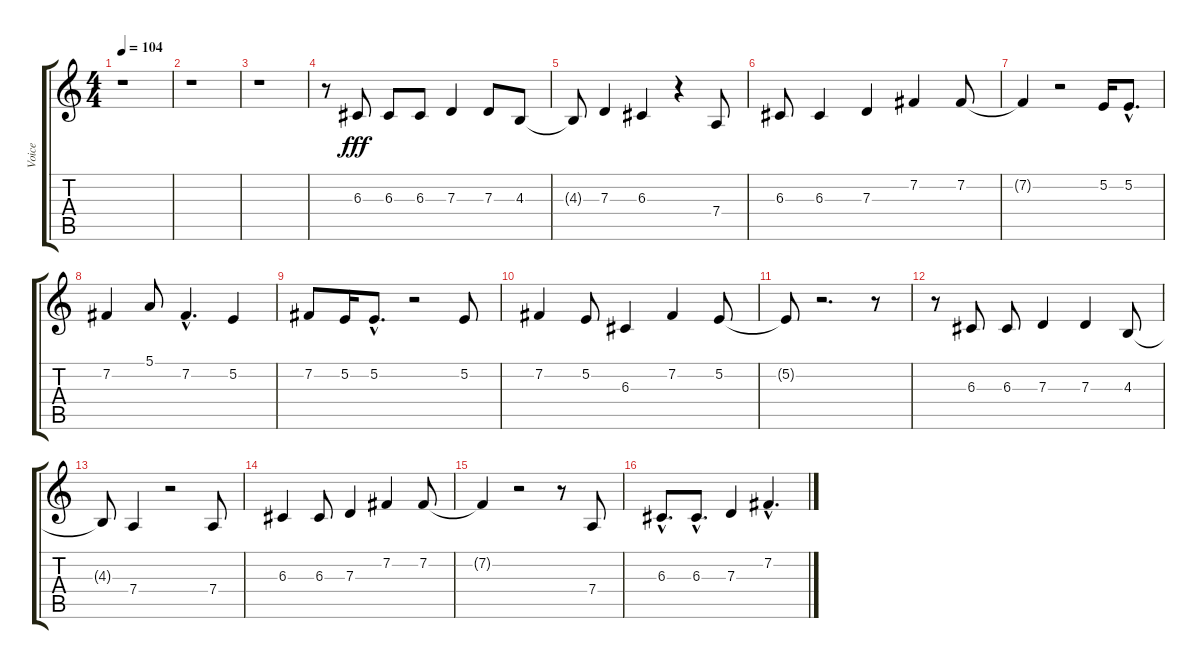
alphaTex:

\track ("Voice" "Voice") {instrument shakuhachi}
\staff {score tabs}
\tuning (E4 B3 G3 D3 A2 E2) {hide}
\ts (4 4)
\tempo 104
\clef g2
\ks c
r.1{dy fff} |
r.1 |
r.1 |
r.8 6.3.8 6.3.8 6.3.8 7.3.4 7.3.8 4.3.8 |
4.3{t}.8 7.3.4 6.3.4 r.4 7.4.8 |
6.3.8 6.3.4 7.3.4 7.2.4 7.2.8 |
7.2{t}.4 r.2 5.2.16 5.2{hac}.8{d} |
7.2.4 5.1.8 7.2{hac}.4{d} 5.2.4 |
7.2.8 5.2.16 5.2{hac}.8{d} r.2 5.2.8 |
7.2.4 5.2.8 6.3.4 7.2.4 5.2.8 |
5.2{t}.8 r.2{d} r.8 |
r.8 6.3.8 6.3.8 7.3.4 7.3.4 4.3.8 |
4.3{t}.8 7.4.4 r.2 7.4.8 |
6.3.4 6.3.8 7.3.4 7.2.4 7.2.8 |
7.2{t}.4 r.2 r.8 7.4.8 |
6.3{hac}.8{d} 6.3{hac}.8{d} 7.3.4 7.2{hac}.4{d}
